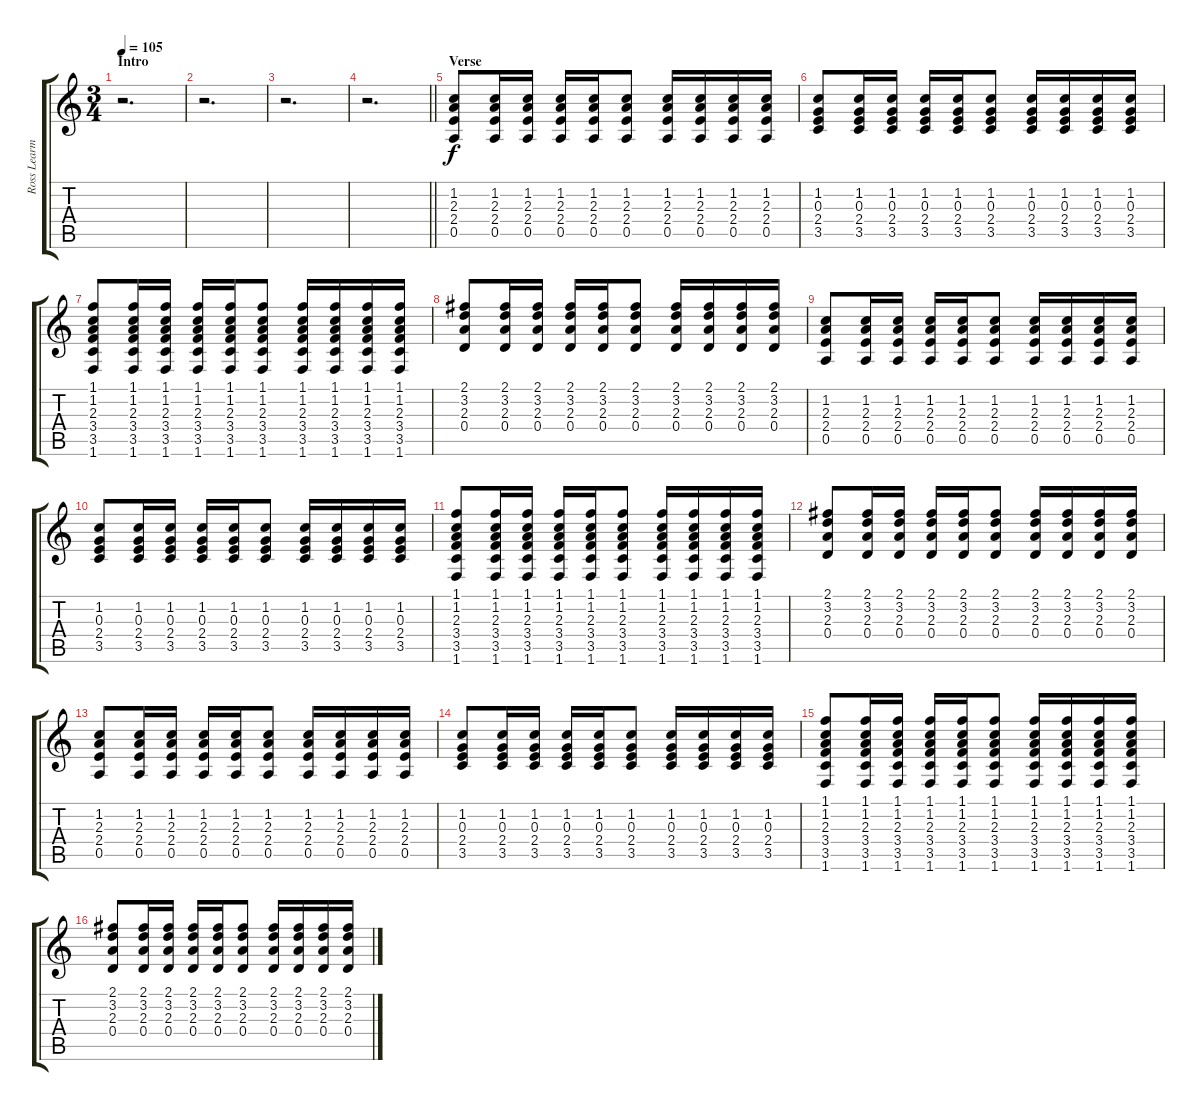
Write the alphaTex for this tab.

\track ("Ross Learmonth (Rhythm Guitar)" "Ross Learm") {instrument acousticguitarsteel}
\staff {score tabs}
\tuning (E4 B3 G3 D3 A2 E2) {hide}
\ts (3 4)
\section ("" "Intro")
\tempo 105
\clef g2
\ks c
r.2{d dy f instrument acousticguitarsteel} |
r.2{d} |
r.2{d} |
\barLineRight lightlight
r.2{d} |
\section ("" "Verse")
(1.2 2.3 2.4 0.5).8 (1.2 2.3 2.4 0.5).16 (1.2 2.3 2.4 0.5).16 (1.2 2.3 2.4 0.5).16 (1.2 2.3 2.4 0.5).16 (1.2 2.3 2.4 0.5).8 (1.2 2.3 2.4 0.5).16 (1.2 2.3 2.4 0.5).16 (1.2 2.3 2.4 0.5).16 (1.2 2.3 2.4 0.5).16 |
(1.2 0.3 2.4 3.5).8 (1.2 0.3 2.4 3.5).16 (1.2 0.3 2.4 3.5).16 (1.2 0.3 2.4 3.5).16 (1.2 0.3 2.4 3.5).16 (1.2 0.3 2.4 3.5).8 (1.2 0.3 2.4 3.5).16 (1.2 0.3 2.4 3.5).16 (1.2 0.3 2.4 3.5).16 (1.2 0.3 2.4 3.5).16 |
(1.1 1.2 2.3 3.4 3.5 1.6).8 (1.1 1.2 2.3 3.4 3.5 1.6).16 (1.1 1.2 2.3 3.4 3.5 1.6).16 (1.1 1.2 2.3 3.4 3.5 1.6).16 (1.1 1.2 2.3 3.4 3.5 1.6).16 (1.1 1.2 2.3 3.4 3.5 1.6).8 (1.1 1.2 2.3 3.4 3.5 1.6).16 (1.1 1.2 2.3 3.4 3.5 1.6).16 (1.1 1.2 2.3 3.4 3.5 1.6).16 (1.1 1.2 2.3 3.4 3.5 1.6).16 |
(2.1 3.2 2.3 0.4).8 (2.1 3.2 2.3 0.4).16 (2.1 3.2 2.3 0.4).16 (2.1 3.2 2.3 0.4).16 (2.1 3.2 2.3 0.4).16 (2.1 3.2 2.3 0.4).8 (2.1 3.2 2.3 0.4).16 (2.1 3.2 2.3 0.4).16 (2.1 3.2 2.3 0.4).16 (2.1 3.2 2.3 0.4).16 |
(1.2 2.3 2.4 0.5).8 (1.2 2.3 2.4 0.5).16 (1.2 2.3 2.4 0.5).16 (1.2 2.3 2.4 0.5).16 (1.2 2.3 2.4 0.5).16 (1.2 2.3 2.4 0.5).8 (1.2 2.3 2.4 0.5).16 (1.2 2.3 2.4 0.5).16 (1.2 2.3 2.4 0.5).16 (1.2 2.3 2.4 0.5).16 |
(1.2 0.3 2.4 3.5).8 (1.2 0.3 2.4 3.5).16 (1.2 0.3 2.4 3.5).16 (1.2 0.3 2.4 3.5).16 (1.2 0.3 2.4 3.5).16 (1.2 0.3 2.4 3.5).8 (1.2 0.3 2.4 3.5).16 (1.2 0.3 2.4 3.5).16 (1.2 0.3 2.4 3.5).16 (1.2 0.3 2.4 3.5).16 |
(1.1 1.2 2.3 3.4 3.5 1.6).8 (1.1 1.2 2.3 3.4 3.5 1.6).16 (1.1 1.2 2.3 3.4 3.5 1.6).16 (1.1 1.2 2.3 3.4 3.5 1.6).16 (1.1 1.2 2.3 3.4 3.5 1.6).16 (1.1 1.2 2.3 3.4 3.5 1.6).8 (1.1 1.2 2.3 3.4 3.5 1.6).16 (1.1 1.2 2.3 3.4 3.5 1.6).16 (1.1 1.2 2.3 3.4 3.5 1.6).16 (1.1 1.2 2.3 3.4 3.5 1.6).16 |
(2.1 3.2 2.3 0.4).8 (2.1 3.2 2.3 0.4).16 (2.1 3.2 2.3 0.4).16 (2.1 3.2 2.3 0.4).16 (2.1 3.2 2.3 0.4).16 (2.1 3.2 2.3 0.4).8 (2.1 3.2 2.3 0.4).16 (2.1 3.2 2.3 0.4).16 (2.1 3.2 2.3 0.4).16 (2.1 3.2 2.3 0.4).16 |
(1.2 2.3 2.4 0.5).8 (1.2 2.3 2.4 0.5).16 (1.2 2.3 2.4 0.5).16 (1.2 2.3 2.4 0.5).16 (1.2 2.3 2.4 0.5).16 (1.2 2.3 2.4 0.5).8 (1.2 2.3 2.4 0.5).16 (1.2 2.3 2.4 0.5).16 (1.2 2.3 2.4 0.5).16 (1.2 2.3 2.4 0.5).16 |
(1.2 0.3 2.4 3.5).8 (1.2 0.3 2.4 3.5).16 (1.2 0.3 2.4 3.5).16 (1.2 0.3 2.4 3.5).16 (1.2 0.3 2.4 3.5).16 (1.2 0.3 2.4 3.5).8 (1.2 0.3 2.4 3.5).16 (1.2 0.3 2.4 3.5).16 (1.2 0.3 2.4 3.5).16 (1.2 0.3 2.4 3.5).16 |
(1.1 1.2 2.3 3.4 3.5 1.6).8 (1.1 1.2 2.3 3.4 3.5 1.6).16 (1.1 1.2 2.3 3.4 3.5 1.6).16 (1.1 1.2 2.3 3.4 3.5 1.6).16 (1.1 1.2 2.3 3.4 3.5 1.6).16 (1.1 1.2 2.3 3.4 3.5 1.6).8 (1.1 1.2 2.3 3.4 3.5 1.6).16 (1.1 1.2 2.3 3.4 3.5 1.6).16 (1.1 1.2 2.3 3.4 3.5 1.6).16 (1.1 1.2 2.3 3.4 3.5 1.6).16 |
(2.1 3.2 2.3 0.4).8 (2.1 3.2 2.3 0.4).16 (2.1 3.2 2.3 0.4).16 (2.1 3.2 2.3 0.4).16 (2.1 3.2 2.3 0.4).16 (2.1 3.2 2.3 0.4).8 (2.1 3.2 2.3 0.4).16 (2.1 3.2 2.3 0.4).16 (2.1 3.2 2.3 0.4).16 (2.1 3.2 2.3 0.4).16
